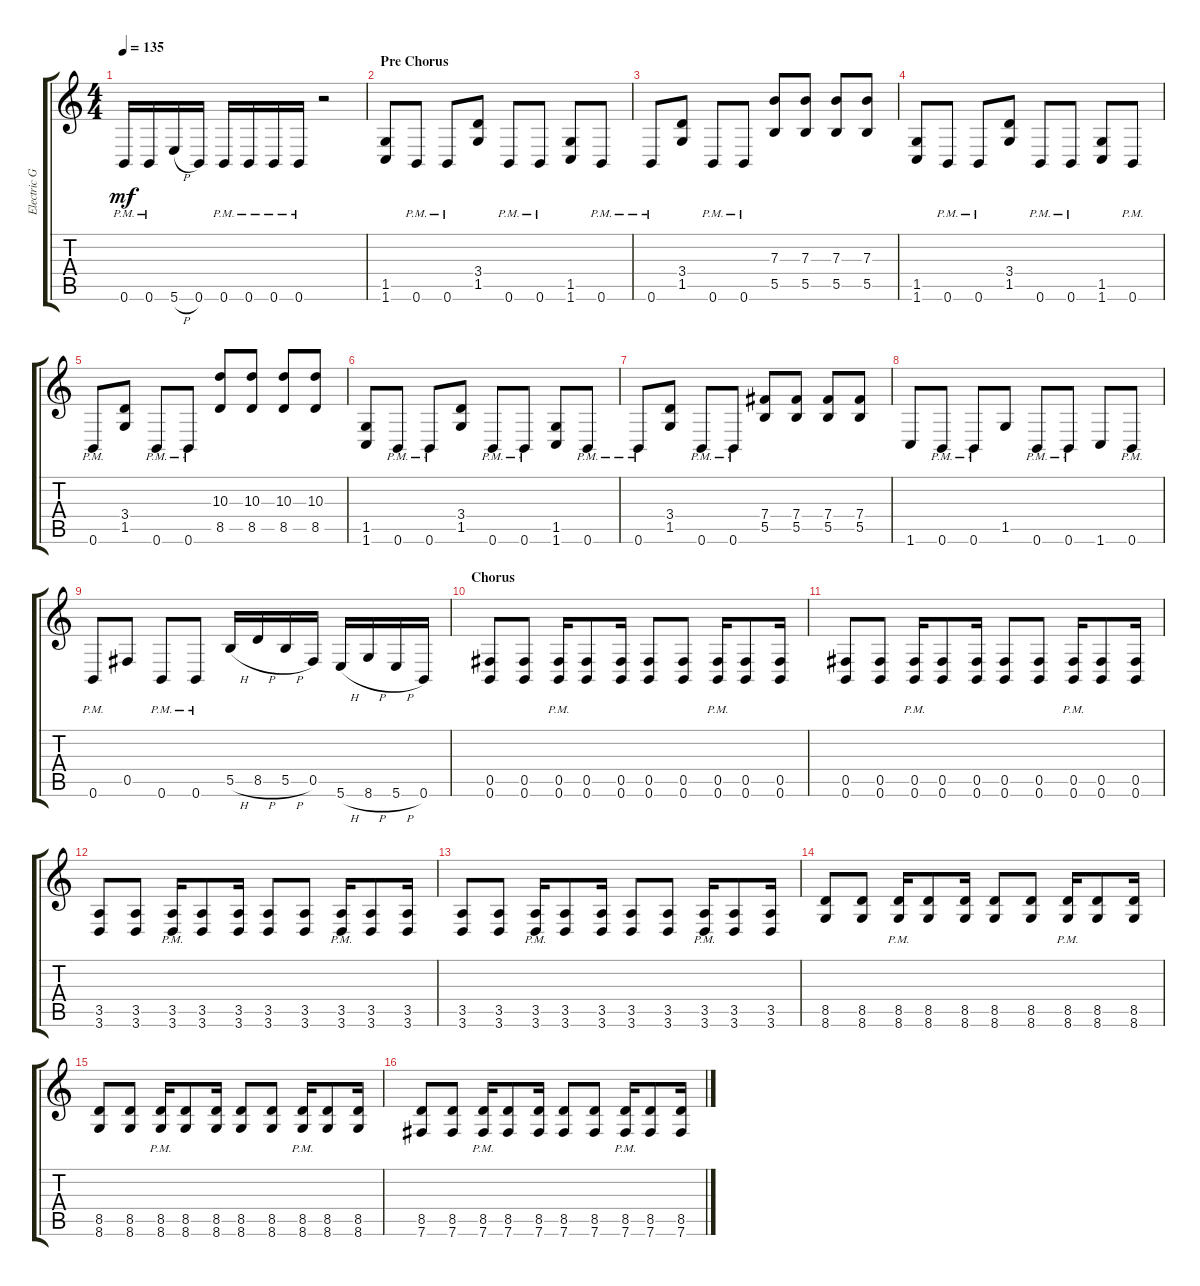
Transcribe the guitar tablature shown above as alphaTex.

\track ("Electric Guitar" "Electric G") {instrument distortionguitar}
\staff {score tabs}
\tuning (Db4 Ab3 E3 B2 Gb2 B1) {hide}
\ts (4 4)
\tempo 135
\clef g2
\ks c
0.6{pm}.16{dy mf} 0.6{pm}.16 5.6{h}.16 0.6.16 0.6{pm}.16 0.6{pm}.16 0.6{pm}.16 0.6{pm}.16 r.2 |
\section ("" "Pre Chorus")
(1.5 1.6).8 0.6{pm}.8 0.6{pm}.8 (3.4 1.5).8 0.6{pm}.8 0.6{pm}.8 (1.5 1.6).8 0.6{pm}.8 |
0.6{pm}.8 (3.4 1.5).8 0.6{pm}.8 0.6{pm}.8 (7.3 5.5).8 (7.3 5.5).8 (7.3 5.5).8 (7.3 5.5).8 |
(1.5 1.6).8 0.6{pm}.8 0.6{pm}.8 (3.4 1.5).8 0.6{pm}.8 0.6{pm}.8 (1.5 1.6).8 0.6{pm}.8 |
0.6{pm}.8 (3.4 1.5).8 0.6{pm}.8 0.6{pm}.8 (10.3 8.5).8 (10.3 8.5).8 (10.3 8.5).8 (10.3 8.5).8 |
(1.5 1.6).8 0.6{pm}.8 0.6{pm}.8 (3.4 1.5).8 0.6{pm}.8 0.6{pm}.8 (1.5 1.6).8 0.6{pm}.8 |
0.6{pm}.8 (3.4 1.5).8 0.6{pm}.8 0.6{pm}.8 (7.4 5.5).8 (7.4 5.5).8 (7.4 5.5).8 (7.4 5.5).8 |
1.6.8 0.6{pm}.8 0.6{pm}.8 1.5.8 0.6{pm}.8 0.6{pm}.8 1.6.8 0.6{pm}.8 |
0.6{pm}.8 0.5.8 0.6{pm}.8 0.6{pm}.8 5.5{h}.16 8.5{h}.16 5.5{h}.16 0.5.16 5.6{h}.16 8.6{h}.16 5.6{h}.16 0.6.16 |
\section ("" "Chorus")
(0.5 0.6).8 (0.5 0.6).8 (0.5{pm} 0.6{pm}).16 (0.5 0.6).8 (0.5 0.6).16 (0.5 0.6).8 (0.5 0.6).8 (0.5{pm} 0.6{pm}).16 (0.5 0.6).8 (0.5 0.6).16 |
(0.5 0.6).8 (0.5 0.6).8 (0.5{pm} 0.6{pm}).16 (0.5 0.6).8 (0.5 0.6).16 (0.5 0.6).8 (0.5 0.6).8 (0.5{pm} 0.6{pm}).16 (0.5 0.6).8 (0.5 0.6).16 |
(3.5 3.6).8 (3.5 3.6).8 (3.5{pm} 3.6{pm}).16 (3.5 3.6).8 (3.5 3.6).16 (3.5 3.6).8 (3.5 3.6).8 (3.5{pm} 3.6{pm}).16 (3.5 3.6).8 (3.5 3.6).16 |
(3.5 3.6).8 (3.5 3.6).8 (3.5{pm} 3.6{pm}).16 (3.5 3.6).8 (3.5 3.6).16 (3.5 3.6).8 (3.5 3.6).8 (3.5{pm} 3.6{pm}).16 (3.5 3.6).8 (3.5 3.6).16 |
(8.5 8.6).8 (8.5 8.6).8 (8.5{pm} 8.6{pm}).16 (8.5 8.6).8 (8.5 8.6).16 (8.5 8.6).8 (8.5 8.6).8 (8.5{pm} 8.6{pm}).16 (8.5 8.6).8 (8.5 8.6).16 |
(8.5 8.6).8 (8.5 8.6).8 (8.5{pm} 8.6{pm}).16 (8.5 8.6).8 (8.5 8.6).16 (8.5 8.6).8 (8.5 8.6).8 (8.5{pm} 8.6{pm}).16 (8.5 8.6).8 (8.5 8.6).16 |
(8.5 7.6).8 (8.5 7.6).8 (8.5{pm} 7.6{pm}).16 (8.5 7.6).8 (8.5 7.6).16 (8.5 7.6).8 (8.5 7.6).8 (8.5{pm} 7.6{pm}).16 (8.5 7.6).8 (8.5 7.6).16
